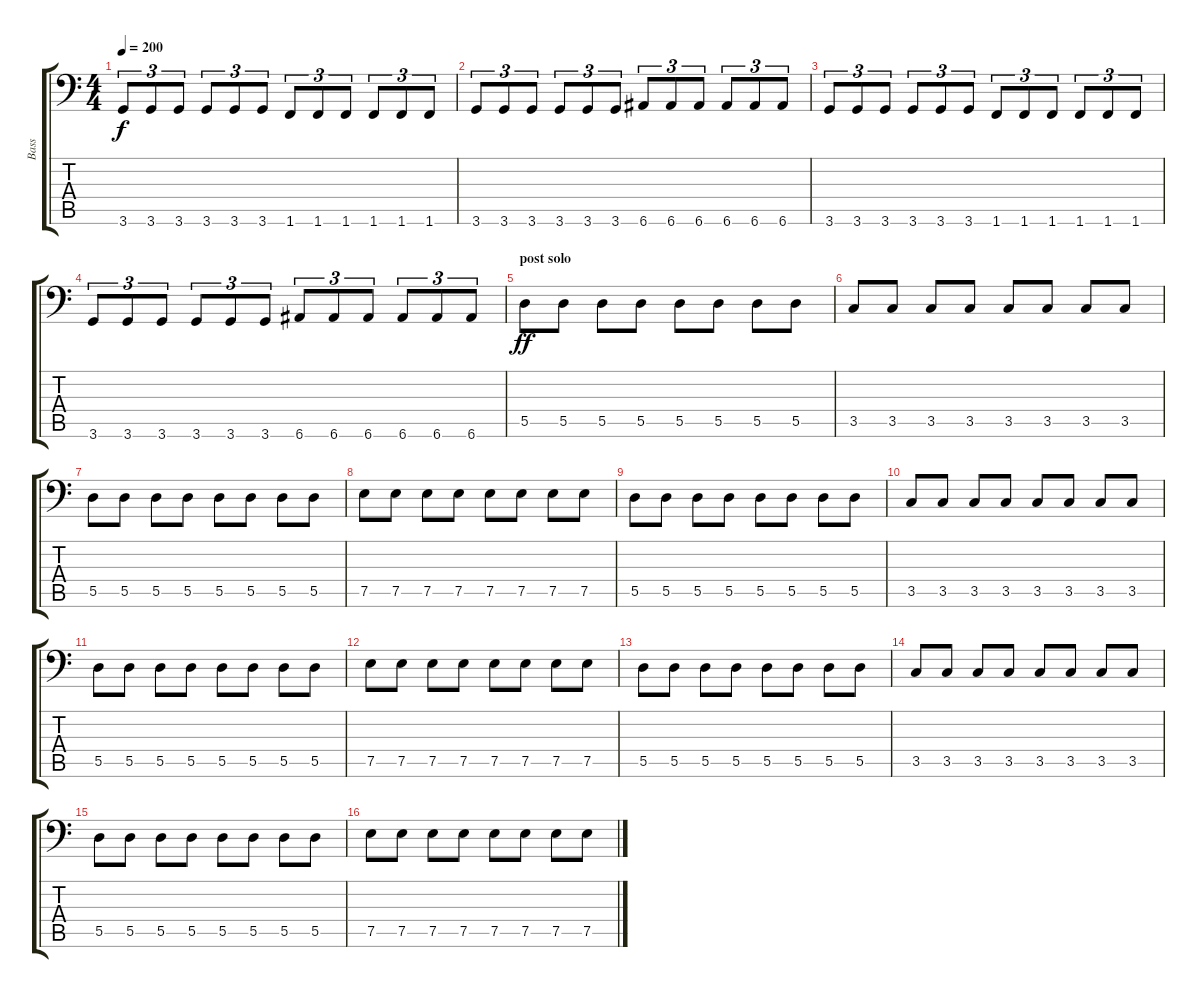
\track ("Bass" "Bass") {instrument electricbassfinger}
\staff {score tabs}
\tuning (E3 B2 G2 D2 A1 E1) {hide}
\ts (4 4)
\tempo 200
\clef f4
\ks c
3.6.8{tu (3 2) dy f} 3.6.8{tu (3 2)} 3.6.8{tu (3 2)} 3.6.8{tu (3 2)} 3.6.8{tu (3 2)} 3.6.8{tu (3 2)} 1.6.8{tu (3 2)} 1.6.8{tu (3 2)} 1.6.8{tu (3 2)} 1.6.8{tu (3 2)} 1.6.8{tu (3 2)} 1.6.8{tu (3 2)} |
3.6.8{tu (3 2)} 3.6.8{tu (3 2)} 3.6.8{tu (3 2)} 3.6.8{tu (3 2)} 3.6.8{tu (3 2)} 3.6.8{tu (3 2)} 6.6.8{tu (3 2)} 6.6.8{tu (3 2)} 6.6.8{tu (3 2)} 6.6.8{tu (3 2)} 6.6.8{tu (3 2)} 6.6.8{tu (3 2)} |
3.6.8{tu (3 2)} 3.6.8{tu (3 2)} 3.6.8{tu (3 2)} 3.6.8{tu (3 2)} 3.6.8{tu (3 2)} 3.6.8{tu (3 2)} 1.6.8{tu (3 2)} 1.6.8{tu (3 2)} 1.6.8{tu (3 2)} 1.6.8{tu (3 2)} 1.6.8{tu (3 2)} 1.6.8{tu (3 2)} |
3.6.8{tu (3 2)} 3.6.8{tu (3 2)} 3.6.8{tu (3 2)} 3.6.8{tu (3 2)} 3.6.8{tu (3 2)} 3.6.8{tu (3 2)} 6.6.8{tu (3 2)} 6.6.8{tu (3 2)} 6.6.8{tu (3 2)} 6.6.8{tu (3 2)} 6.6.8{tu (3 2)} 6.6.8{tu (3 2)} |
\section ("" "post solo")
5.5.8{dy ff} 5.5.8 5.5.8 5.5.8 5.5.8 5.5.8 5.5.8 5.5.8 |
3.5.8 3.5.8 3.5.8 3.5.8 3.5.8 3.5.8 3.5.8 3.5.8 |
5.5.8 5.5.8 5.5.8 5.5.8 5.5.8 5.5.8 5.5.8 5.5.8 |
7.5.8 7.5.8 7.5.8 7.5.8 7.5.8 7.5.8 7.5.8 7.5.8 |
5.5.8 5.5.8 5.5.8 5.5.8 5.5.8 5.5.8 5.5.8 5.5.8 |
3.5.8 3.5.8 3.5.8 3.5.8 3.5.8 3.5.8 3.5.8 3.5.8 |
5.5.8 5.5.8 5.5.8 5.5.8 5.5.8 5.5.8 5.5.8 5.5.8 |
7.5.8 7.5.8 7.5.8 7.5.8 7.5.8 7.5.8 7.5.8 7.5.8 |
5.5.8 5.5.8 5.5.8 5.5.8 5.5.8 5.5.8 5.5.8 5.5.8 |
3.5.8 3.5.8 3.5.8 3.5.8 3.5.8 3.5.8 3.5.8 3.5.8 |
5.5.8 5.5.8 5.5.8 5.5.8 5.5.8 5.5.8 5.5.8 5.5.8 |
7.5.8 7.5.8 7.5.8 7.5.8 7.5.8 7.5.8 7.5.8 7.5.8
